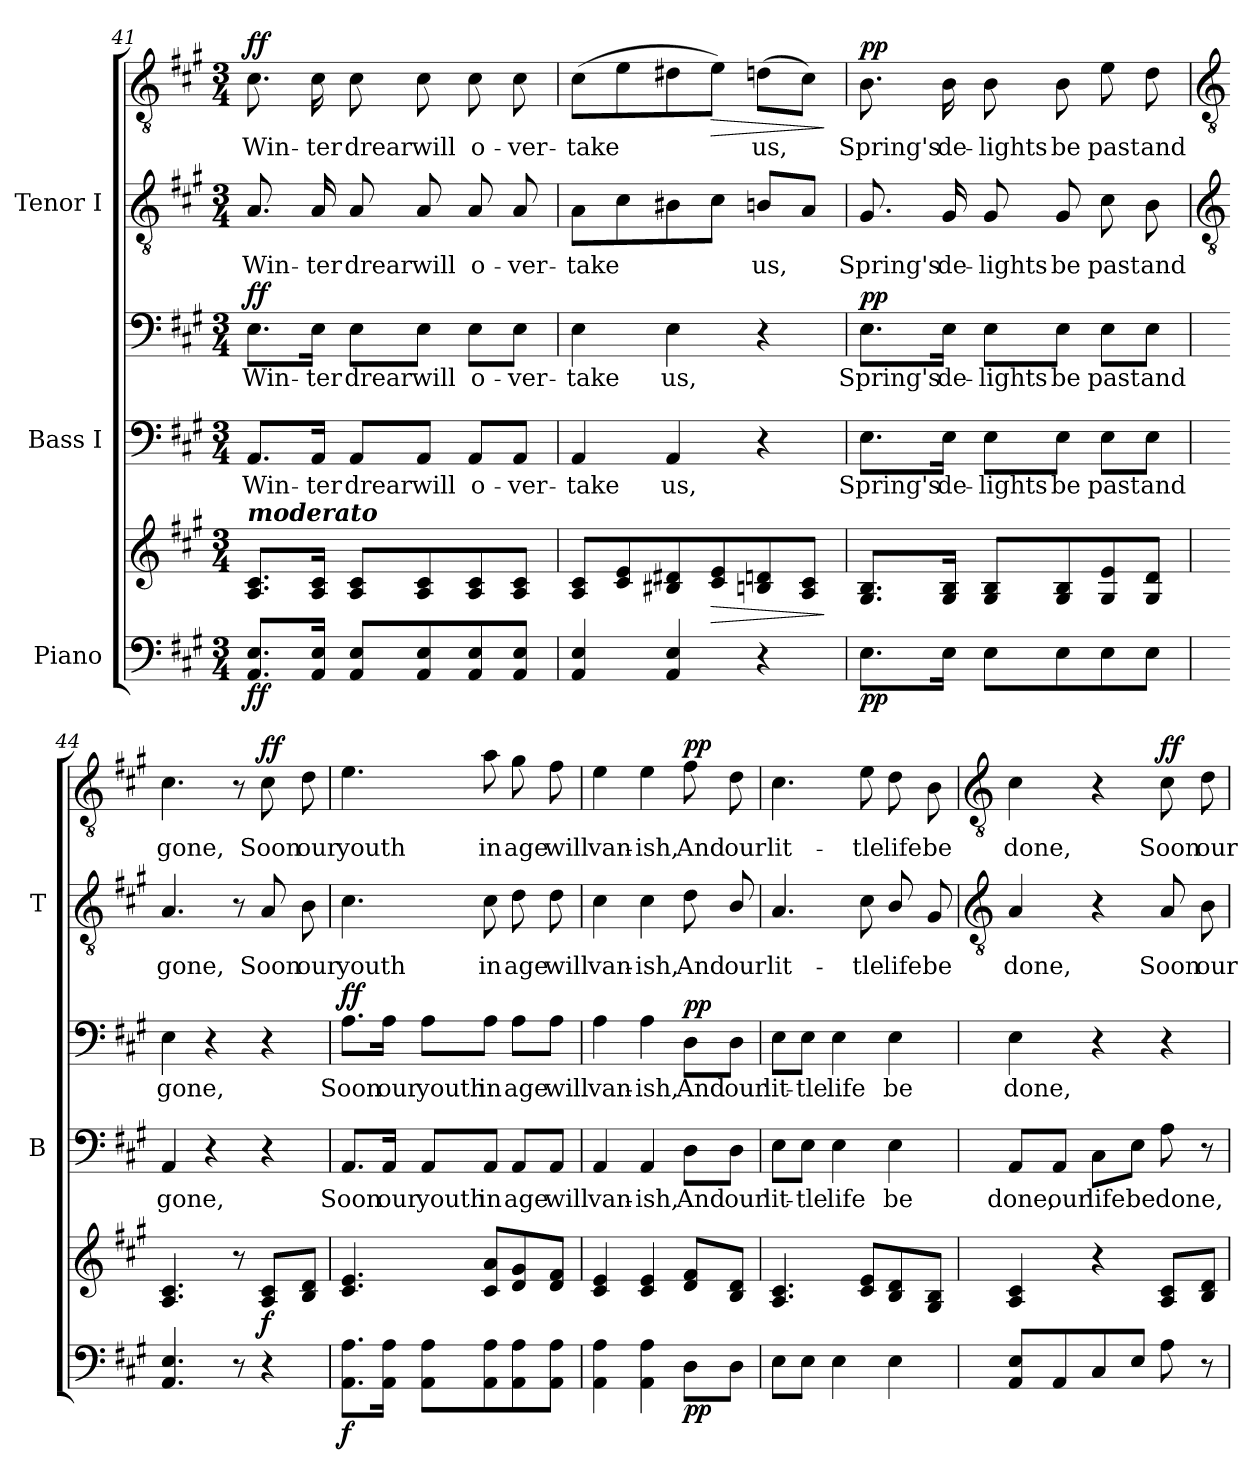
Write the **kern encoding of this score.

**kern	**kern	**dynam	**kern	**text	**kern	**text	**dynam	**kern	**text	**kern	**text	**dynam
*part3	*part3	*part3	*part2	*part2	*part2	*part2	*part2	*part1	*part1	*part1	*part1	*part1
*staff6	*staff5	*staff5/6	*staff4	*staff4	*staff3	*staff3	*staff3/4	*staff2	*staff2	*staff1	*staff1	*staff1/2
*I"Piano	*	*	*I"Bass I	*	*	*	*	*I"Tenor I	*	*	*	*
*	*	*	*I'B	*	*	*	*	*I'T	*	*	*	*
!!LO:LB:g=z
*clefF4	*clefG2	*	*clefF4	*	*clefF4	*	*	*clefGv2	*	*clefGv2	*	*
*k[f#c#g#]	*k[f#c#g#]	*	*k[f#c#g#]	*	*k[f#c#g#]	*	*	*k[f#c#g#]	*	*k[f#c#g#]	*	*
*A:	*A:	*	*A:	*	*A:	*	*	*A:	*	*A:	*	*
*M3/4	*M3/4	*	*M3/4	*	*M3/4	*	*	*M3/4	*	*M3/4	*	*
*MM80	*MM80	*	*MM80	*	*MM80	*	*	*MM80	*	*MM80	*	*
=41	=41	=41	=41	=41	=41	=41	=41	=41	=41	=41	=41	=41
!	!LO:TX:a:Bi:t=moderato	!	!	!	!	!	!	!	!	!	!	!
!	!	!LO:DY:b=2	!	!LO:LY:b	!	!LO:LY:b	!	!	!LO:LY:b	!	!LO:LY:b	!
!	!	!LO:DY:n=1:b	!	!	!	!	!LO:DY:b=2	!	!	!	!	!
!	!	!	!	!	!	!	!LO:DY:n=1:b	!	!	!	!	!LO:DY:b=2
!	!	!	!	!	!	!	!	!	!	!	!	!LO:DY:n=1:b
8.AA 8.EL	8.A 8.c#L	f f	8.AA/L	-Win-	8.E\L	Win-	f f	8.A	-Win-	8.c#	Win-	f f
!	!	!	!	!LO:LY:b	!	!LO:LY:b	!	!	!LO:LY:b	!	!LO:LY:b	!
16AA 16EJ	16A 16c#J	.	16AA/Jk	-ter	16E\Jk	-ter	.	16A	-ter	16c#	-ter	.
!	!	!	!	!LO:LY:b	!	!LO:LY:b	!	!	!LO:LY:b	!	!LO:LY:b	!
8AA 8EL	8A 8c#L	.	8AA/L	drear	8E\L	drear	.	8A	drear	8c#	drear	.
!	!	!	!	!LO:LY:b	!	!LO:LY:b	!	!	!LO:LY:b	!	!LO:LY:b	!
8AA 8E	8A 8c#	.	8AA/J	will	8E\J	will	.	8A	will	8c#	will	.
!	!	!	!	!LO:LY:b	!	!LO:LY:b	!	!	!LO:LY:b	!	!LO:LY:b	!
8AA 8E	8A 8c#	.	8AA/L	o-	8E\L	o-	.	8A	o-	8c#	o-	.
!	!	!	!	!LO:LY:b	!	!LO:LY:b	!	!	!LO:LY:b	!	!LO:LY:b	!
8AA 8EJ	8A 8c#J	.	8AA/J	-ver-	8E\J	-ver-	.	8A	-ver-	8c#	-ver-	.
=42	=42	=42	=42	=42	=42	=42	=42	=42	=42	=42	=42	=42
!	!	!	!	!LO:LY:b	!	!LO:LY:b	!	!	!LO:LY:b	!	!LO:LY:b	!
4AA 4E	8A 8c#L	.	4AA	take	4E	-take	.	8AL	take	(>8c#L	-take	.
.	8c# 8e	.	.	.	.	.	.	8c#	.	8e	.	.
!	!	!	!	!LO:LY:b	!	!LO:LY:b	!	!	!	!	!	!
4AA 4E	8B#X 8d#X	.	4AA	us,	4E	us,	.	8B#X	.	8d#X	.	.
!	!	!LO:HP:b	!	!	!	!	!	!	!	!	!	!LO:HP:b
.	8c# 8e	>	.	.	.	.	.	8c#J	.	8eJ)	.	>
!	!	!	!	!	!	!	!	!	!LO:LY:b	!	!LO:LY:b	!
4r	8Bn 8dn	.	4r	.	4r	.	.	8BnL	us,	(>8dnL	us,	.
.	8A 8c#J	.	.	.	.	.	.	8AJ	.	8c#J)	.	.
.	.	]	.	.	.	.	.	.	.	.	.	]
=43	=43	=43	=43	=43	=43	=43	=43	=43	=43	=43	=43	=43
!	!	!LO:DY:b=2	!	!LO:LY:b	!	!LO:LY:b	!	!	!LO:LY:b	!	!LO:LY:b	!
!	!	!LO:DY:n=1:b	!	!	!	!	!LO:DY:b=2	!	!	!	!	!
!	!	!	!	!	!	!	!LO:DY:n=1:b	!	!	!	!	!LO:DY:b=2
!	!	!	!	!	!	!	!	!	!	!	!	!LO:DY:n=1:b
8.EL	8.G# 8.BL	p p	8.E\L	Spring's	8.E\L	Spring's	p p	8.G#	Spring's	8.B	Spring's	p p
!	!	!	!	!LO:LY:b	!	!LO:LY:b	!	!	!LO:LY:b	!	!LO:LY:b	!
16EJ	16G# 16BJ	.	16E\Jk	de-	16E\Jk	de-	.	16G#	de-	16B	de-	.
!	!	!	!	!LO:LY:b	!	!LO:LY:b	!	!	!LO:LY:b	!	!LO:LY:b	!
8EL	8G# 8BL	.	8E\L	-lights	8E\L	-lights	.	8G#	-lights	8B	-lights	.
!	!	!	!	!LO:LY:b	!	!LO:LY:b	!	!	!LO:LY:b	!	!LO:LY:b	!
8E	8G# 8B	.	8E\J	be	8E\J	be	.	8G#	be	8B	be	.
!	!	!	!	!LO:LY:b	!	!LO:LY:b	!	!	!LO:LY:b	!	!LO:LY:b	!
8E	8G# 8e	.	8E\L	past	8E\L	past	.	8c#	past	8e	past	.
!	!	!	!	!LO:LY:b	!	!LO:LY:b	!	!	!LO:LY:b	!	!LO:LY:b	!
8EJ	8G# 8dJ	.	8E\J	and	8E\J	and	.	8B	and	8d	and	.
!!LO:LB:g=z
=44	=44	=44	=44	=44	=44	=44	=44	=44	=44	=44	=44	=44
*	*	*	*	*	*	*	*	*clefGv2	*	*clefGv2	*	*
!	!	!	!	!LO:LY:b	!	!LO:LY:b	!	!	!LO:LY:b	!	!LO:LY:b	!
4.AA 4.E	4.A 4.c#	.	4AA	gone,	4E	gone,	.	4.A	gone,	4.c#	gone,	.
.	.	.	4r	.	4r	.	.	.	.	.	.	.
8r	8r	.	.	.	.	.	.	8r	.	8r	.	.
!	!	!LO:DY:b	!	!	!	!	!	!	!LO:LY:b	!	!LO:LY:b	!LO:DY:b=2
!	!	!	!	!	!	!	!	!	!	!	!	!LO:DY:n=1:b
4r	8A 8c#L	f	4r	.	4r	.	.	8A	Soon	8c#	Soon	f f
!	!	!	!	!	!	!	!	!	!LO:LY:b	!	!LO:LY:b	!
.	8B 8dJ	.	.	.	.	.	.	8B	our	8d	our	.
=45	=45	=45	=45	=45	=45	=45	=45	=45	=45	=45	=45	=45
!	!	!LO:DY:b=2	!	!LO:LY:b	!	!LO:LY:b	!LO:DY:b=2	!	!LO:LY:b	!	!LO:LY:b	!
!	!	!	!	!	!	!	!LO:DY:n=1:b	!	!	!	!	!
8.AA 8.AL	4.c# 4.e	f	8.AA/L	Soon	8.A\L	Soon	f f	4.c#	youth	4.e	youth	.
!	!	!	!	!LO:LY:b	!	!LO:LY:b	!	!	!	!	!	!
16AA 16AJ	.	.	16AA/Jk	our	16A\Jk	our	.	.	.	.	.	.
!	!	!	!	!LO:LY:b	!	!LO:LY:b	!	!	!	!	!	!
8AA 8AL	.	.	8AA/L	youth	8A\L	youth	.	.	.	.	.	.
!	!	!	!	!LO:LY:b	!	!LO:LY:b	!	!	!LO:LY:b	!	!LO:LY:b	!
8AA 8A	8c# 8aL	.	8AA/J	in	8A\J	in	.	8c#	in	8a	in	.
!	!	!	!	!LO:LY:b	!	!LO:LY:b	!	!	!LO:LY:b	!	!LO:LY:b	!
8AA 8A	8d 8g#	.	8AA/L	age	8A\L	age	.	8d	age	8g#	age	.
!	!	!	!	!LO:LY:b	!	!LO:LY:b	!	!	!LO:LY:b	!	!LO:LY:b	!
8AA 8AJ	8d 8f#J	.	8AA/J	will	8A\J	will	.	8d	will	8f#	will	.
=46	=46	=46	=46	=46	=46	=46	=46	=46	=46	=46	=46	=46
!	!	!	!	!LO:LY:b	!	!LO:LY:b	!	!	!LO:LY:b	!	!LO:LY:b	!
4AA 4A	4c# 4e	.	4AA	van-	4A	van-	.	4c#	van-	4e	van-	.
!	!	!	!	!LO:LY:b	!	!LO:LY:b	!	!	!LO:LY:b	!	!LO:LY:b	!
4AA 4A	4c# 4e	.	4AA	-ish,	4A	-ish,	.	4c#	-ish,	4e	-ish,	.
!	!	!LO:DY:b=2	!	!LO:LY:b	!	!LO:LY:b	!	!	!LO:LY:b	!	!LO:LY:b	!
!	!	!LO:DY:n=1:b	!	!	!	!	!LO:DY:b=2	!	!	!	!	!
!	!	!	!	!	!	!	!LO:DY:n=1:b	!	!	!	!	!LO:DY:b=2
!	!	!	!	!	!	!	!	!	!	!	!	!LO:DY:n=1:b
8DL	8d 8f#L	p p	8D\L	And	8D\L	And	p p	8d	And	8f#	And	p p
!	!	!	!	!LO:LY:b	!	!LO:LY:b	!	!	!LO:LY:b	!	!LO:LY:b	!
8DJ	8B 8dJ	.	8D\J	our	8D\J	our	.	8B/	our	8d	our	.
=47	=47	=47	=47	=47	=47	=47	=47	=47	=47	=47	=47	=47
!	!	!	!	!LO:LY:b	!	!LO:LY:b	!	!	!LO:LY:b	!	!LO:LY:b	!
8EL	4.A 4.c#	.	8E\L	lit-	8E\L	lit-	.	4.A	lit-	4.c#	lit-	.
!	!	!	!	!LO:LY:b	!	!LO:LY:b	!	!	!	!	!	!
8EJ	.	.	8E\J	-tle	8E\J	-tle	.	.	.	.	.	.
!	!	!	!	!LO:LY:b	!	!LO:LY:b	!	!	!	!	!	!
4E	.	.	4E	life	4E	life	.	.	.	.	.	.
!	!	!	!	!	!	!	!	!	!LO:LY:b	!	!LO:LY:b	!
.	8c# 8eL	.	.	.	.	.	.	8c#	-tle	8e	-tle	.
!	!	!	!	!LO:LY:b	!	!LO:LY:b	!	!	!LO:LY:b	!	!LO:LY:b	!
4E	8B 8d	.	4E	be	4E	be	.	8B/	life	8d	life	.
!	!	!	!	!	!	!	!	!	!LO:LY:b	!	!LO:LY:b	!
.	8G# 8BJ	.	.	.	.	.	.	8G#	be	8B	be	.
!!LO:LB:g=z
=48	=48	=48	=48	=48	=48	=48	=48	=48	=48	=48	=48	=48
*	*	*	*	*	*	*	*	*clefGv2	*	*clefGv2	*	*
!	!	!	!	!LO:LY:b	!	!LO:LY:b	!	!	!LO:LY:b	!	!LO:LY:b	!
8AA 8EL	4A 4c#	.	8AA/L	done,	4E	done,	.	4A	done,	4c#	done,	.
!	!	!	!	!LO:LY:b	!	!	!	!	!	!	!	!
8AA	.	.	8AA/J	our	.	.	.	.	.	.	.	.
!	!	!	!	!LO:LY:b	!	!	!	!	!	!	!	!
8C#	4r	.	8C#\L	life	4r	.	.	4r	.	4r	.	.
!	!	!	!	!LO:LY:b	!	!	!	!	!	!	!	!
8EJ	.	.	8E\J	be	.	.	.	.	.	.	.	.
!	!	!	!	!LO:LY:b	!	!	!	!	!LO:LY:b	!	!LO:LY:b	!LO:DY:b=2
!	!	!	!	!	!	!	!	!	!	!	!	!LO:DY:n=1:b
8A	8A 8c#L	.	8A	done,	4r	.	.	8A	Soon	8c#	Soon	f f
!	!	!	!	!	!	!	!	!	!LO:LY:b	!	!LO:LY:b	!
8r	8B 8dJ	.	8r	.	.	.	.	8B	our	8d	our	.
=	=	=	=	=	=	=	=	=	=	=	=	=
*-	*-	*-	*-	*-	*-	*-	*-	*-	*-	*-	*-	*-
